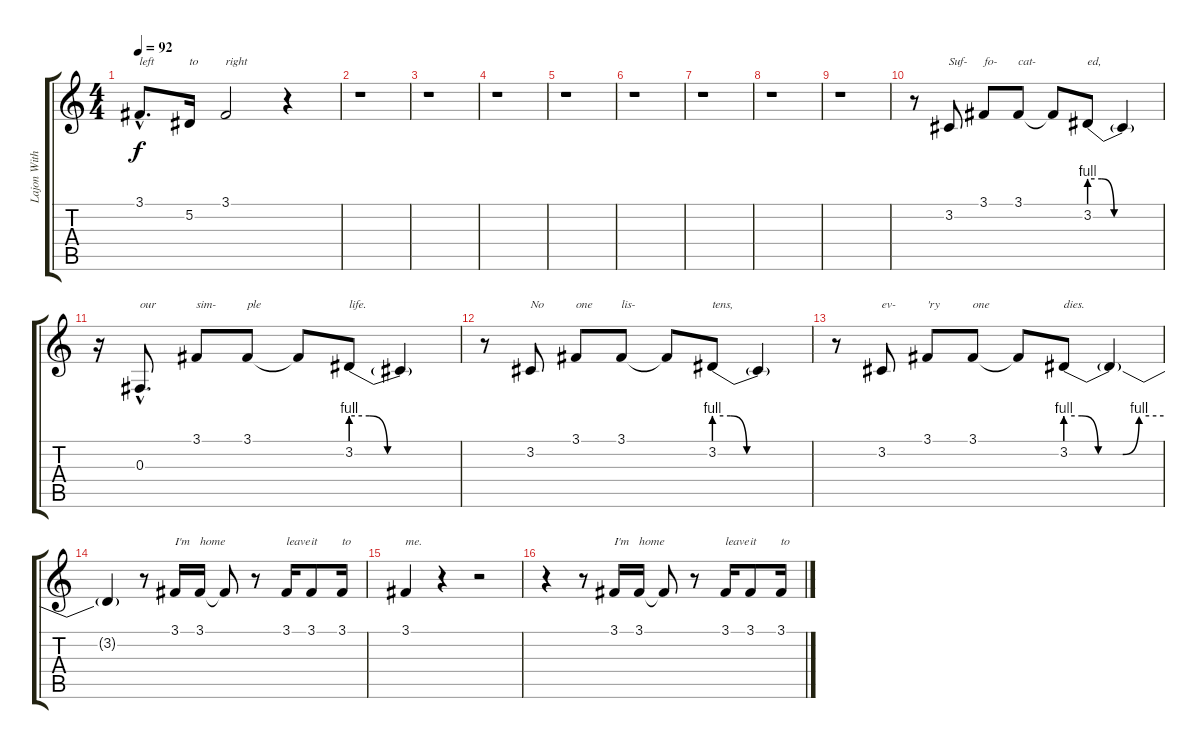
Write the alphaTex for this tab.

\track ("Lajon Witherspoon - Vocals" "Lajon With") {instrument lead2sawtooth}
\staff {score tabs}
\tuning (Eb4 Bb3 Gb3 Db3 Ab2 Eb2) {hide}
\ts (4 4)
\tempo 92
\clef g2
\ks c
3.1{hac}.8{d txt "left" dy f} 5.2.16{txt "to"} 3.1.2{txt "right"} r.4 |
r.1 |
r.1 |
r.1 |
r.1 |
r.1 |
r.1 |
r.1 |
r.1 |
r.8 3.2.8{txt "Suf-"} 3.1.8{txt "fo-"} 3.1.8{txt "cat-"} 3.1{t}.8 3.2{be (custom 0 4 10 4 20 0 40 0 60 0)}.8{txt "ed,"} 3.2{t}.4 |
r.16 0.3{hac}.8{d txt "our"} 3.1.8{txt "sim-"} 3.1.8{txt "ple"} 3.1{t}.8 3.2{be (custom 0 4 10 4 20 0 40 0 60 0)}.8{txt "life."} 3.2{t}.4 |
r.8 3.2.8{txt "No"} 3.1.8{txt "one"} 3.1.8{txt "lis-"} 3.1{t}.8 3.2{be (custom 0 4 10 4 20 0 40 0 60 0)}.8{txt "tens,"} 3.2{t}.4 |
r.8 3.2.8{txt "ev-"} 3.1.8{txt "'ry"} 3.1.8{txt "one"} 3.1{t}.8 3.2{be (custom 0 4 10 4 20 0 35 0 45 4 60 4)}.8{txt "dies."} 3.2{t}.4 |
3.2{t}.4 r.8 3.1.16{txt "I'm"} 3.1.16{txt "home"} 3.1{t}.8 r.8 3.1.16{txt "leave"} 3.1.8{txt "it"} 3.1.16{txt "to"} |
3.1.4{txt "me."} r.4 r.2 |
r.4 r.8 3.1.16{txt "I'm"} 3.1.16{txt "home"} 3.1{t}.8 r.8 3.1.16{txt "leave"} 3.1.8{txt "it"} 3.1.16{txt "to"}
